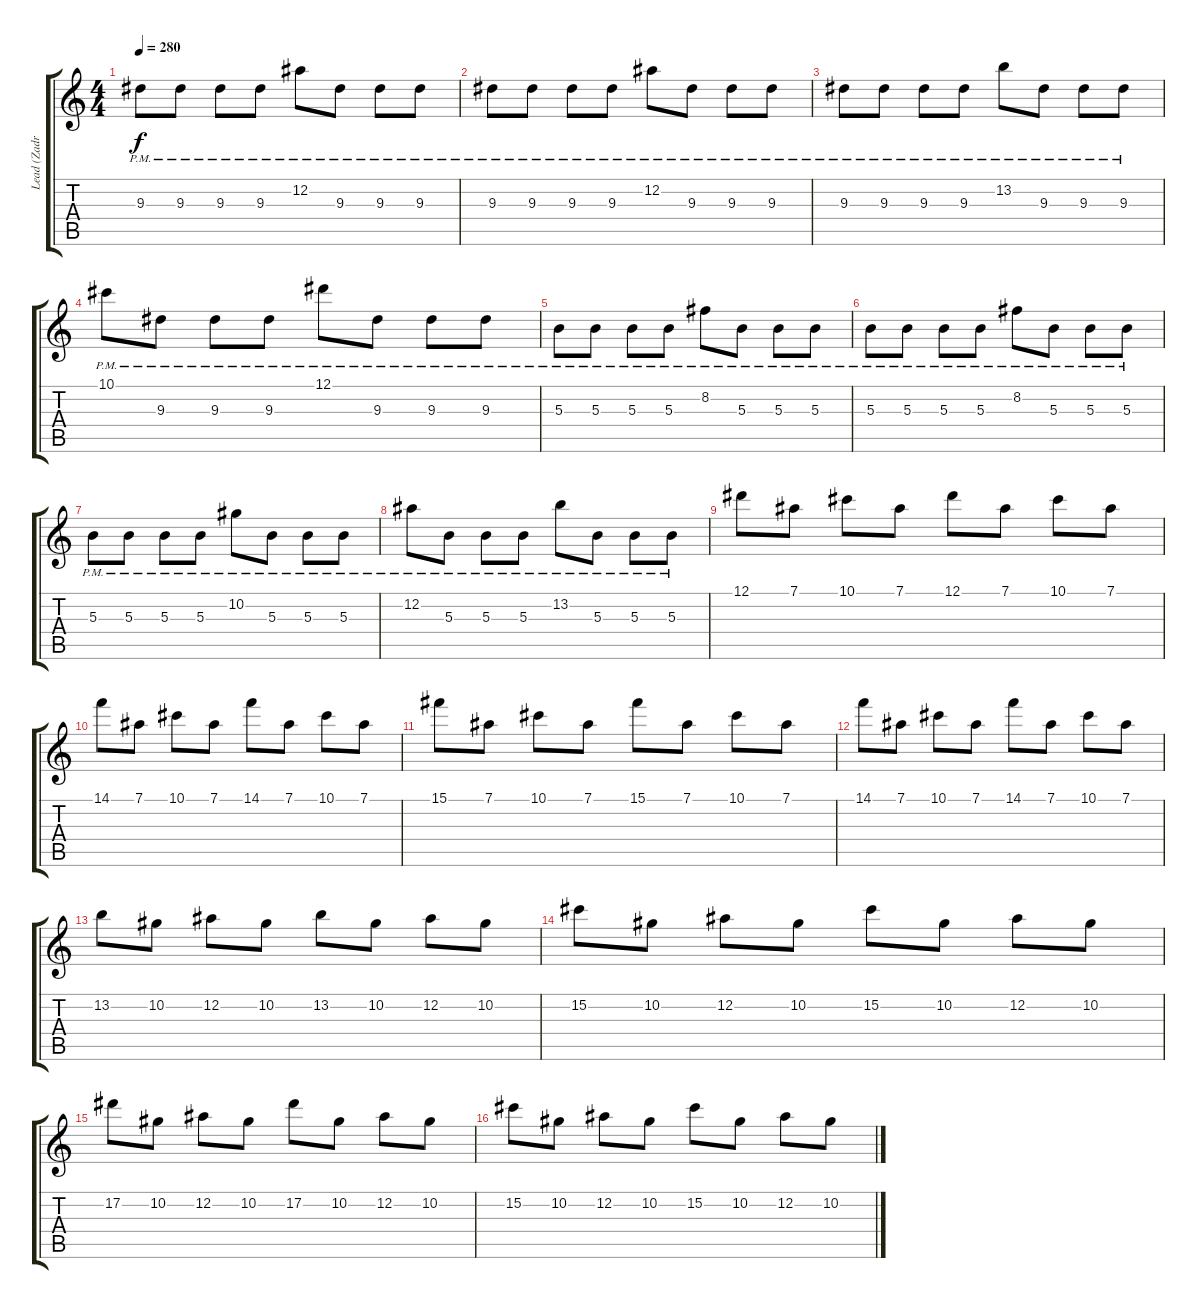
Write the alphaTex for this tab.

\track ("Lead (Zadrock)" "Lead (Zadr") {instrument overdrivenguitar}
\staff {score tabs}
\tuning (Eb4 Bb3 Gb3 Db3 Ab2 Eb2) {hide}
\ts (4 4)
\tempo 280
\clef g2
\ks c
9.3{pm}.8{dy f} 9.3{pm}.8 9.3{pm}.8 9.3{pm}.8 12.2{pm}.8 9.3{pm}.8 9.3{pm}.8 9.3{pm}.8 |
9.3{pm}.8 9.3{pm}.8 9.3{pm}.8 9.3{pm}.8 12.2{pm}.8 9.3{pm}.8 9.3{pm}.8 9.3{pm}.8 |
9.3{pm}.8 9.3{pm}.8 9.3{pm}.8 9.3{pm}.8 13.2{pm}.8 9.3{pm}.8 9.3{pm}.8 9.3{pm}.8 |
10.1{pm}.8 9.3{pm}.8 9.3{pm}.8 9.3{pm}.8 12.1{pm}.8 9.3{pm}.8 9.3{pm}.8 9.3{pm}.8 |
5.3{pm}.8 5.3{pm}.8 5.3{pm}.8 5.3{pm}.8 8.2{pm}.8 5.3{pm}.8 5.3{pm}.8 5.3{pm}.8 |
5.3{pm}.8 5.3{pm}.8 5.3{pm}.8 5.3{pm}.8 8.2{pm}.8 5.3{pm}.8 5.3{pm}.8 5.3{pm}.8 |
5.3{pm}.8 5.3{pm}.8 5.3{pm}.8 5.3{pm}.8 10.2{pm}.8 5.3{pm}.8 5.3{pm}.8 5.3{pm}.8 |
12.2{pm}.8 5.3{pm}.8 5.3{pm}.8 5.3{pm}.8 13.2{pm}.8 5.3{pm}.8 5.3{pm}.8 5.3{pm}.8 |
12.1.8 7.1.8 10.1.8 7.1.8 12.1.8 7.1.8 10.1.8 7.1.8 |
14.1.8 7.1.8 10.1.8 7.1.8 14.1.8 7.1.8 10.1.8 7.1.8 |
15.1.8 7.1.8 10.1.8 7.1.8 15.1.8 7.1.8 10.1.8 7.1.8 |
14.1.8 7.1.8 10.1.8 7.1.8 14.1.8 7.1.8 10.1.8 7.1.8 |
13.2.8 10.2.8 12.2.8 10.2.8 13.2.8 10.2.8 12.2.8 10.2.8 |
15.2.8 10.2.8 12.2.8 10.2.8 15.2.8 10.2.8 12.2.8 10.2.8 |
17.2.8 10.2.8 12.2.8 10.2.8 17.2.8 10.2.8 12.2.8 10.2.8 |
15.2.8 10.2.8 12.2.8 10.2.8 15.2.8 10.2.8 12.2.8 10.2.8
